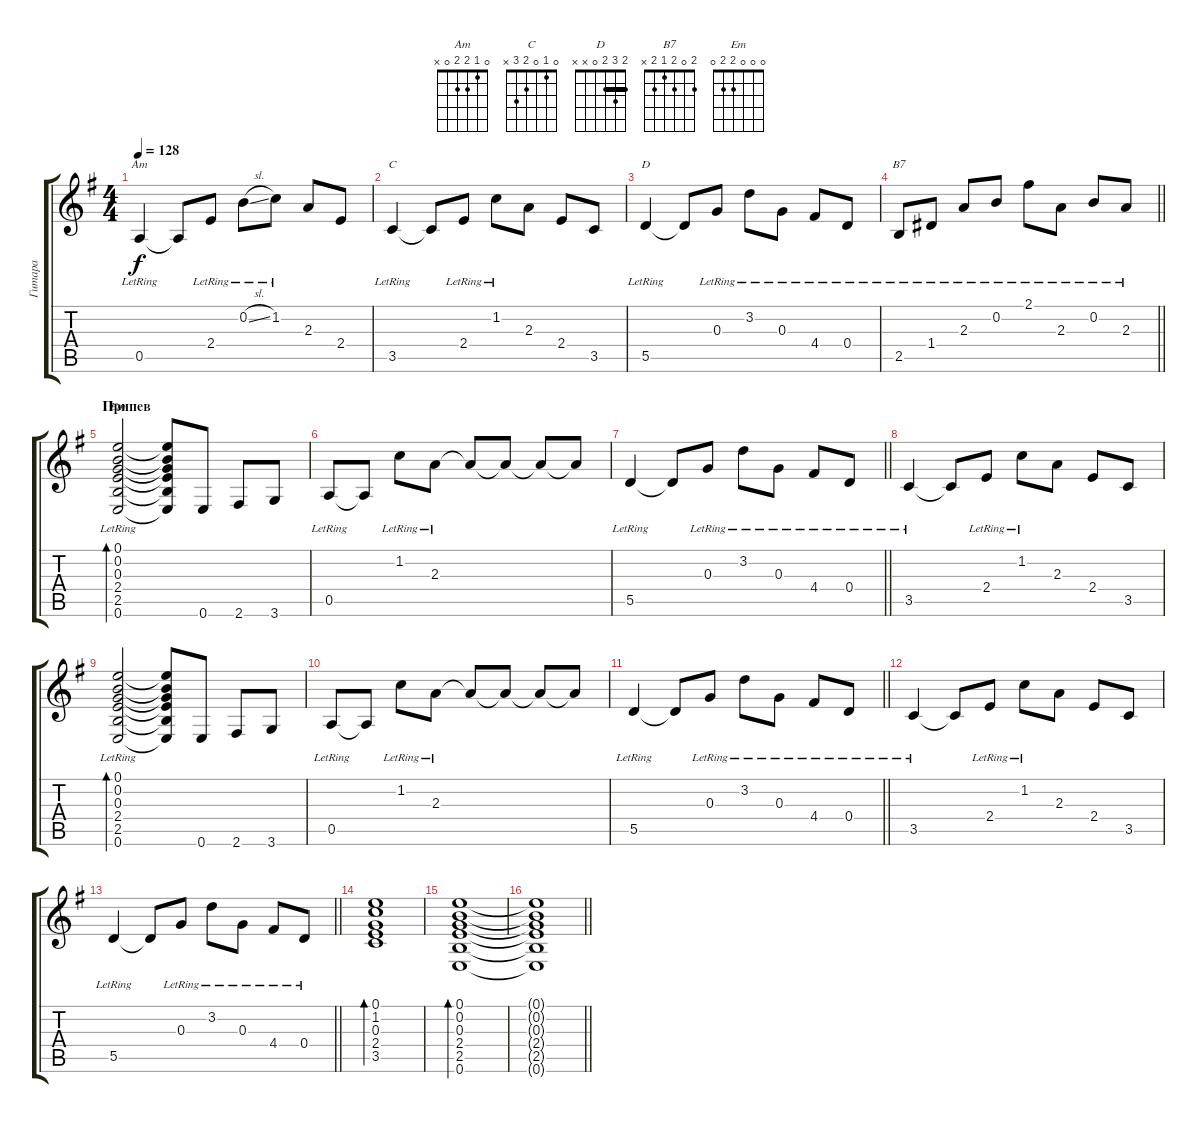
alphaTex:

\track ("Гитара" "Гитара") {instrument acousticguitarsteel}
\staff {score tabs}
\tuning (E4 B3 G3 D3 A2 E2) {hide}
\chord ("Am" 0 1 2 2 0 x)
\chord ("C" 0 1 0 2 3 x)
\chord ("D" 2 3 2 0 x x) {barre 2}
\chord ("B7" 2 0 2 1 2 x)
\chord ("Em" 0 0 0 2 2 0)
\ts (4 4)
\tempo 128
\clef g2
\ks eminor
0.5{lr}.4{ch "Am" dy f} 0.5{t}.8 2.4{lr}.8 0.2{sl lr}.8 1.2{lr}.8 2.3.8 2.4.8 |
3.5{lr}.4{ch "C"} 3.5{t}.8 2.4{lr}.8 1.2{lr}.8 2.3.8 2.4.8 3.5.8 |
5.5{lr}.4{ch "D"} 5.5{t}.8 0.3{lr}.8 3.2{lr}.8 0.3{lr}.8 4.4{lr}.8 0.4{lr}.8 |
\barLineRight lightlight
2.5{lr}.8{ch "B7"} 1.4{lr}.8 2.3{lr}.8 0.2{lr}.8 2.1{lr}.8 2.3{lr}.8 0.2{lr}.8 2.3{lr}.8 |
\section ("" "Припев")
(0.1{lr} 0.2{lr} 0.3{lr} 2.4{lr} 2.5{lr} 0.6{lr}).2{bd 240 ch "Em"} (0.1{t} 0.2{t} 0.3{t} 2.4{t} 2.5{t} 0.6{t}).8 0.6.8 2.6.8 3.6.8 |
0.5{lr}.8 0.5{t}.8 1.2{lr}.8 2.3{lr}.8 2.3{t}.8 2.3{t}.8 2.3{t}.8 2.3{t}.8 |
\barLineRight lightlight
5.5{lr}.4 5.5{t}.8 0.3{lr}.8 3.2{lr}.8 0.3{lr}.8 4.4{lr}.8 0.4{lr}.8 |
3.5{lr}.4 3.5{t}.8 2.4{lr}.8 1.2{lr}.8 2.3.8 2.4.8 3.5.8 |
(0.1{lr} 0.2{lr} 0.3{lr} 2.4{lr} 2.5{lr} 0.6{lr}).2{bd 240} (0.1{t} 0.2{t} 0.3{t} 2.4{t} 2.5{t} 0.6{t}).8 0.6.8 2.6.8 3.6.8 |
0.5{lr}.8 0.5{t}.8 1.2{lr}.8 2.3{lr}.8 2.3{t}.8 2.3{t}.8 2.3{t}.8 2.3{t}.8 |
\barLineRight lightlight
5.5{lr}.4 5.5{t}.8 0.3{lr}.8 3.2{lr}.8 0.3{lr}.8 4.4{lr}.8 0.4{lr}.8 |
3.5{lr}.4 3.5{t}.8 2.4{lr}.8 1.2{lr}.8 2.3.8 2.4.8 3.5.8 |
\barLineRight lightlight
5.5{lr}.4 5.5{t}.8 0.3{lr}.8 3.2{lr}.8 0.3{lr}.8 4.4{lr}.8 0.4{lr}.8 |
(0.1 1.2 0.3 2.4 3.5).1{bd 240} |
(0.1 0.2 0.3 2.4 2.5 0.6).1{bd 480} |
\barLineRight lightlight
(0.1{t} 0.2{t} 0.3{t} 2.4{t} 2.5{t} 0.6{t}).1
